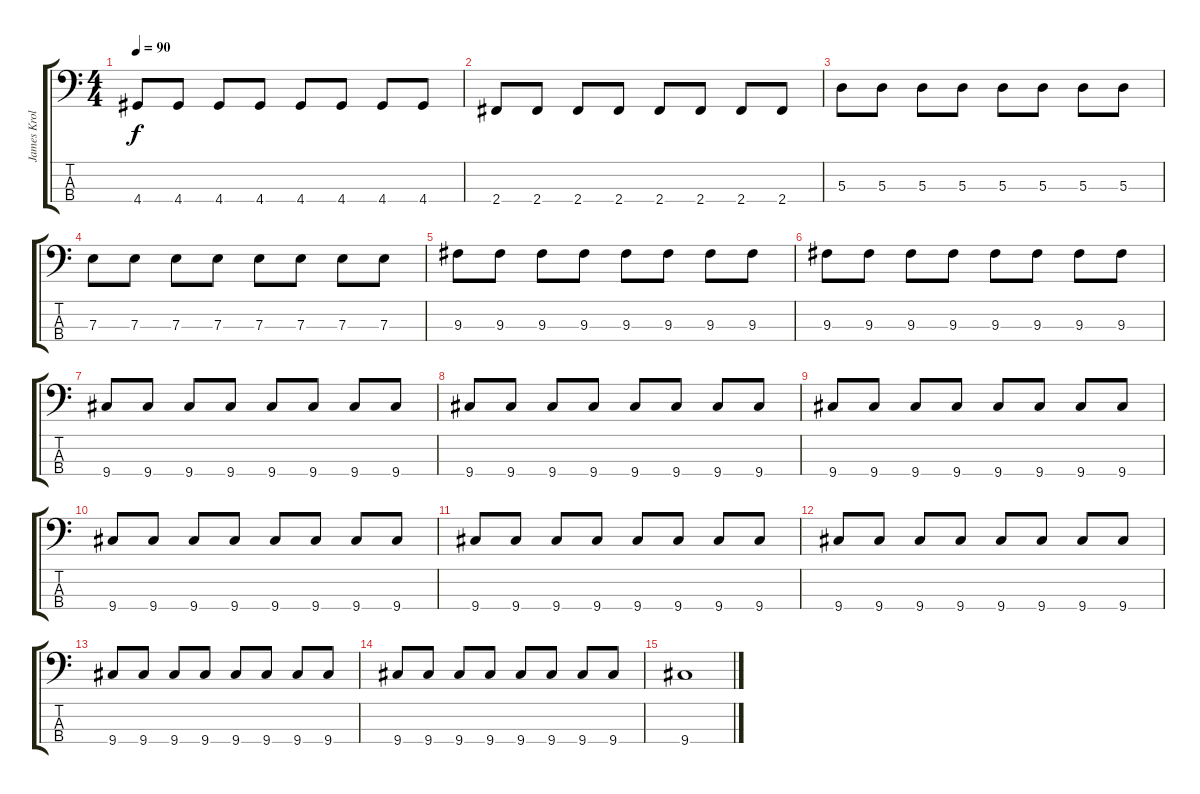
\track ("James Kroll" "James Krol") {instrument electricbassfinger}
\staff {score tabs}
\tuning (G2 D2 A1 E1) {hide}
\ts (4 4)
\tempo 90
\clef f4
\ks c
4.4.8{dy f} 4.4.8 4.4.8 4.4.8 4.4.8 4.4.8 4.4.8 4.4.8 |
2.4.8 2.4.8 2.4.8 2.4.8 2.4.8 2.4.8 2.4.8 2.4.8 |
5.3.8 5.3.8 5.3.8 5.3.8 5.3.8 5.3.8 5.3.8 5.3.8 |
7.3.8 7.3.8 7.3.8 7.3.8 7.3.8 7.3.8 7.3.8 7.3.8 |
9.3.8 9.3.8 9.3.8 9.3.8 9.3.8 9.3.8 9.3.8 9.3.8 |
9.3.8 9.3.8 9.3.8 9.3.8 9.3.8 9.3.8 9.3.8 9.3.8 |
9.4.8 9.4.8 9.4.8 9.4.8 9.4.8 9.4.8 9.4.8 9.4.8 |
9.4.8 9.4.8 9.4.8 9.4.8 9.4.8 9.4.8 9.4.8 9.4.8 |
9.4.8 9.4.8 9.4.8 9.4.8 9.4.8 9.4.8 9.4.8 9.4.8 |
9.4.8 9.4.8 9.4.8 9.4.8 9.4.8 9.4.8 9.4.8 9.4.8 |
9.4.8 9.4.8 9.4.8 9.4.8 9.4.8 9.4.8 9.4.8 9.4.8 |
9.4.8 9.4.8 9.4.8 9.4.8 9.4.8 9.4.8 9.4.8 9.4.8 |
9.4.8 9.4.8 9.4.8 9.4.8 9.4.8 9.4.8 9.4.8 9.4.8 |
9.4.8 9.4.8 9.4.8 9.4.8 9.4.8 9.4.8 9.4.8 9.4.8 |
9.4.1
